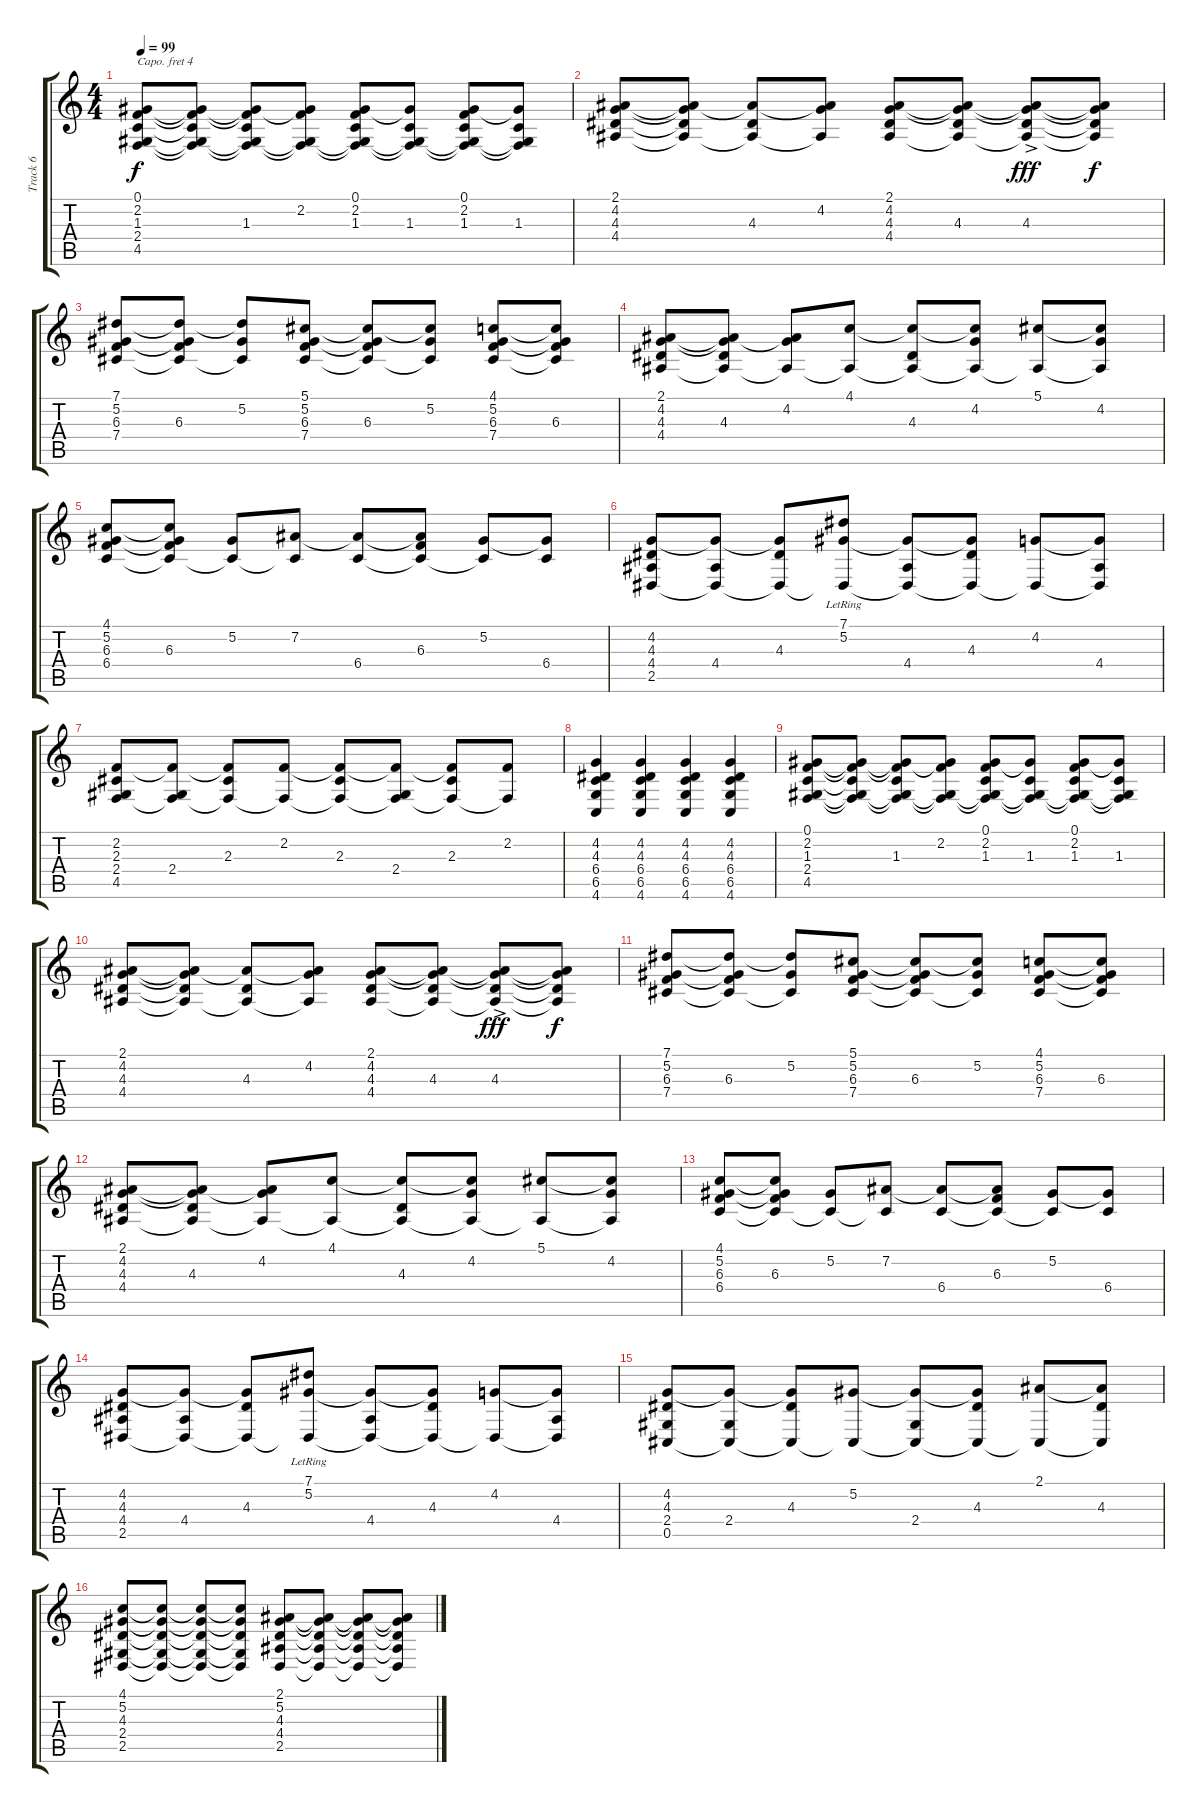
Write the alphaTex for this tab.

\track ("Track 6" "Track 6") {instrument brightacousticpiano}
\staff {score tabs}
\capo 4
\tuning (E4 B3 G3 D3 A2 E2) {hide}
\ts (4 4)
\tempo 99
\clef g2
\ks c
(0.1 2.2 1.3 2.4 4.5).8{dy f} (0.1{t} 2.2{t} 1.3{t} 2.4{t} 4.5{t}).8 (0.1{t} 2.2{t} 1.3 2.4{t} 4.5{t}).8 (0.1{t} 2.2 2.4{t} 4.5{t}).8 (0.1 2.2 1.3 2.4{t} 4.5{t}).8 (0.1{t} 1.3 2.4{t} 4.5{t}).8 (0.1 2.2 1.3 2.4{t} 4.5{t}).8 (0.1{t} 1.3 2.4{t} 4.5{t}).8 |
(2.1 4.2 4.3 4.4).8 (2.1{t} 4.2{t} 4.3{t} 4.4{t}).8 (2.1{t} 4.3 4.4{t}).8 (2.1{t} 4.2 4.4{t}).8 (2.1 4.2 4.3 4.4).8 (2.1{t} 4.2{t} 4.3 4.4{t}).8 (2.1{t} 4.2{t} 4.3{ac} 4.4{t}).8{dy fff} (2.1{t} 4.2{t} 4.3{t} 4.4{t}).8{dy f} |
(7.1 5.2 6.3 7.4).8 (7.1{t} 5.2{t} 6.3 7.4{t}).8 (7.1{t} 5.2 7.4{t}).8 (5.1 5.2 6.3 7.4).8 (5.1{t} 5.2{t} 6.3 7.4{t}).8 (5.1{t} 5.2 7.4{t}).8 (4.1 5.2 6.3 7.4).8 (4.1{t} 5.2{t} 6.3 7.4{t}).8 |
(2.1 4.2 4.3 4.4).8 (2.1{t} 4.2{t} 4.3 4.4{t}).8 (2.1{t} 4.2 4.4{t}).8 (4.1 4.4{t}).8 (4.1{t} 4.3 4.4{t}).8 (4.1{t} 4.2 4.4{t}).8 (5.1 4.4{t}).8 (5.1{t} 4.2 4.4{t}).8 |
(4.1 5.2 6.3 6.4).8 (4.1{t} 5.2{t} 6.3 6.4{t}).8 (5.2 6.4{t}).8 (7.2 6.4{t}).8 (7.2{t} 6.4).8 (7.2{t} 6.3 6.4{t}).8 (5.2 6.4{t}).8 (5.2{t} 6.4).8 |
(4.2 4.3 4.4 2.5).8 (4.2{t} 4.4 2.5{t}).8 (4.2{t} 4.3 2.5{t}).8 (7.1{lr} 5.2 2.5{t}).8 (5.2{t} 4.4 2.5{t}).8 (5.2{t} 4.3 2.5{t}).8 (4.2 2.5{t}).8 (4.2{t} 4.4 2.5{t}).8 |
(2.2 2.3 2.4 4.5).8 (2.2{t} 2.4 4.5{t}).8 (2.2{t} 2.3 4.5{t}).8 (2.2 4.5{t}).8 (2.2{t} 2.3 4.5{t}).8 (2.2{t} 2.4 4.5{t}).8 (2.2{t} 2.3 4.5{t}).8 (2.2 4.5{t}).8 |
(4.2 4.3 6.4 6.5 4.6).4 (4.2 4.3 6.4 6.5 4.6).4 (4.2 4.3 6.4 6.5 4.6).4 (4.2 4.3 6.4 6.5 4.6).4 |
(0.1 2.2 1.3 2.4 4.5).8 (0.1{t} 2.2{t} 1.3{t} 2.4{t} 4.5{t}).8 (0.1{t} 2.2{t} 1.3 2.4{t} 4.5{t}).8 (0.1{t} 2.2 2.4{t} 4.5{t}).8 (0.1 2.2 1.3 2.4{t} 4.5{t}).8 (0.1{t} 1.3 2.4{t} 4.5{t}).8 (0.1 2.2 1.3 2.4{t} 4.5{t}).8 (0.1{t} 1.3 2.4{t} 4.5{t}).8 |
(2.1 4.2 4.3 4.4).8 (2.1{t} 4.2{t} 4.3{t} 4.4{t}).8 (2.1{t} 4.3 4.4{t}).8 (2.1{t} 4.2 4.4{t}).8 (2.1 4.2 4.3 4.4).8 (2.1{t} 4.2{t} 4.3 4.4{t}).8 (2.1{t} 4.2{t} 4.3{ac} 4.4{t}).8{dy fff} (2.1{t} 4.2{t} 4.3{t} 4.4{t}).8{dy f} |
(7.1 5.2 6.3 7.4).8 (7.1{t} 5.2{t} 6.3 7.4{t}).8 (7.1{t} 5.2 7.4{t}).8 (5.1 5.2 6.3 7.4).8 (5.1{t} 5.2{t} 6.3 7.4{t}).8 (5.1{t} 5.2 7.4{t}).8 (4.1 5.2 6.3 7.4).8 (4.1{t} 5.2{t} 6.3 7.4{t}).8 |
(2.1 4.2 4.3 4.4).8 (2.1{t} 4.2{t} 4.3 4.4{t}).8 (2.1{t} 4.2 4.4{t}).8 (4.1 4.4{t}).8 (4.1{t} 4.3 4.4{t}).8 (4.1{t} 4.2 4.4{t}).8 (5.1 4.4{t}).8 (5.1{t} 4.2 4.4{t}).8 |
(4.1 5.2 6.3 6.4).8 (4.1{t} 5.2{t} 6.3 6.4{t}).8 (5.2 6.4{t}).8 (7.2 6.4{t}).8 (7.2{t} 6.4).8 (7.2{t} 6.3 6.4{t}).8 (5.2 6.4{t}).8 (5.2{t} 6.4).8 |
(4.2 4.3 4.4 2.5).8 (4.2{t} 4.4 2.5{t}).8 (4.2{t} 4.3 2.5{t}).8 (7.1{lr} 5.2 2.5{t}).8 (5.2{t} 4.4 2.5{t}).8 (5.2{t} 4.3 2.5{t}).8 (4.2 2.5{t}).8 (4.2{t} 4.4 2.5{t}).8 |
(4.2 4.3 2.4 0.5).8 (4.2{t} 2.4 0.5{t}).8 (4.2{t} 4.3 0.5{t}).8 (5.2 0.5{t}).8 (5.2{t} 2.4 0.5{t}).8 (5.2{t} 4.3 0.5{t}).8 (2.1 0.5{t}).8 (2.1{t} 4.3 0.5{t}).8 |
(4.1 5.2 4.3 2.4 2.5).8 (4.1{t} 5.2{t} 4.3{t} 2.4{t} 2.5{t}).8 (4.1{t} 5.2{t} 4.3{t} 2.4{t} 2.5{t}).8 (4.1{t} 5.2{t} 4.3{t} 2.4{t} 2.5{t}).8 (2.1 5.2 4.3 4.4 2.5).8 (2.1{t} 5.2{t} 4.3{t} 4.4{t} 2.5{t}).8 (2.1{t} 5.2{t} 4.3{t} 4.4{t} 2.5{t}).8 (2.1{t} 5.2{t} 4.3{t} 4.4{t} 2.5{t}).8
